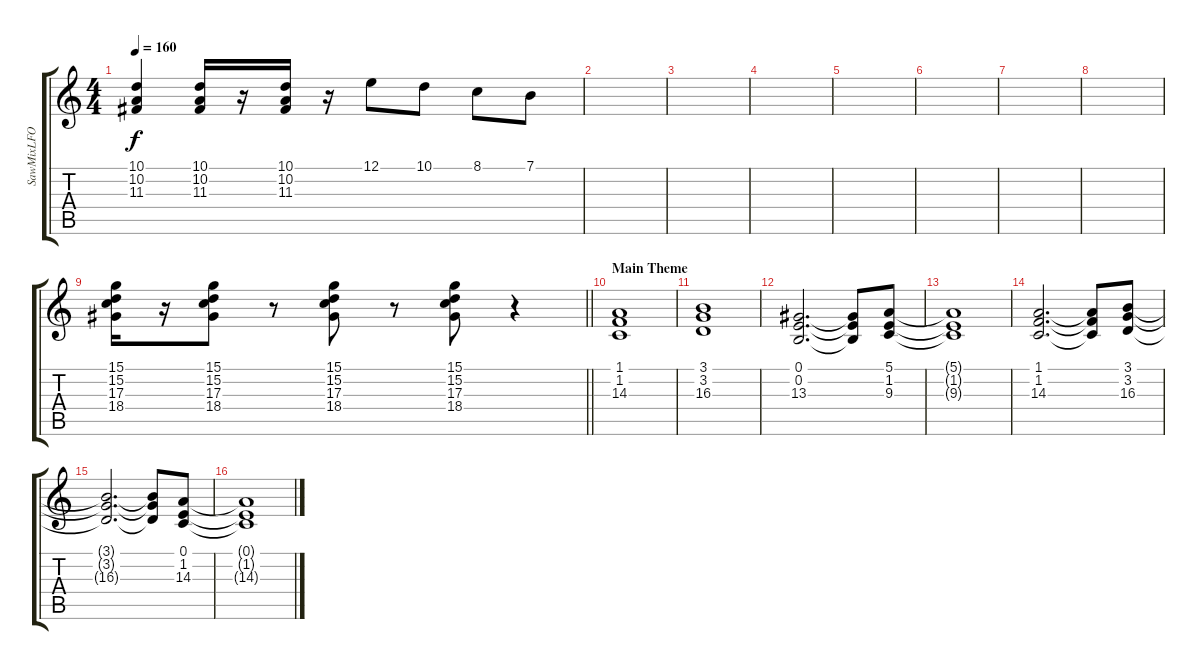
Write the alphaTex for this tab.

\track ("SawMixLFO" "SawMixLFO") {instrument lead2sawtooth}
\staff {score tabs}
\tuning (E4 B3 G3 D3 A2 E2) {hide}
\ts (4 4)
\tempo 160
\clef g2
\ks c
(10.1{t} 10.2{t} 11.3{t}).4{dy f} (10.1 10.2 11.3).16 r.16 (10.1 10.2 11.3).16 r.16 12.1.8 10.1.8 8.1.8 7.1.8 |
|
|
|
|
|
|
|
\barLineRight lightlight
(15.1 15.2 17.3 18.4).16 r.16 (15.1 15.2 17.3 18.4).8 r.8 (15.1 15.2 17.3 18.4).8 r.8 (15.1 15.2 17.3 18.4).8 r.4 |
\section ("" "Main Theme")
(1.1 1.2 14.3).1 |
(3.1 3.2 16.3).1 |
(0.1 0.2 13.3).2{d} (0.1{t} 0.2{t} 13.3{t}).8 (5.1 1.2 9.3).8 |
(5.1{t} 1.2{t} 9.3{t}).1 |
(1.1 1.2 14.3).2{d} (1.1{t} 1.2{t} 14.3{t}).8 (3.1 3.2 16.3).8 |
(3.1{t} 3.2{t} 16.3{t}).2{d} (3.1{t} 3.2{t} 16.3{t}).8 (0.1 1.2 14.3).8 |
(0.1{t} 1.2{t} 14.3{t}).1
